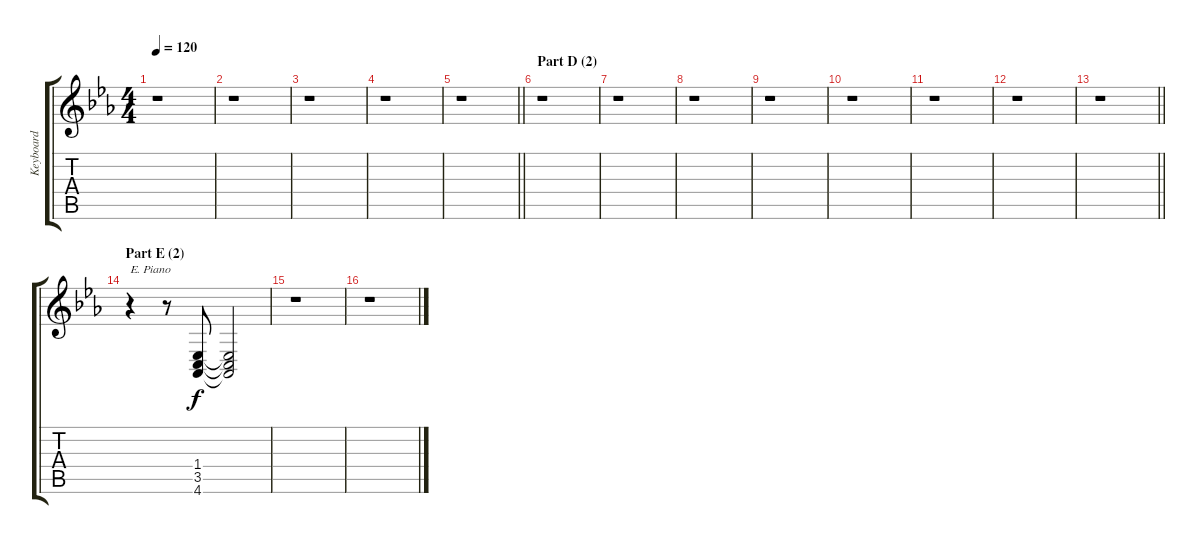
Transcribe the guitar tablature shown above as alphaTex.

\track ("Keyboard" "Keyboard") {instrument rockorgan}
\staff {score tabs}
\tuning (E4 B3 G3 D3 A2 E2) {hide}
\ts (4 4)
\tempo 120
\clef g2
\ks eb
r.1{dy f} |
r.1 |
r.1 |
r.1 |
\barLineRight lightlight
r.1 |
\section ("" "Part D (2)")
r.1 |
r.1 |
r.1 |
r.1 |
r.1 |
r.1 |
r.1 |
\barLineRight lightlight
r.1 |
\section ("" "Part E (2)")
r.4{txt "E. Piano" instrument electricgrandpiano} r.8 (1.4 3.5 4.6).8 (1.4{t} 3.5{t} 4.6{t}).2 |
r.1 |
r.1
